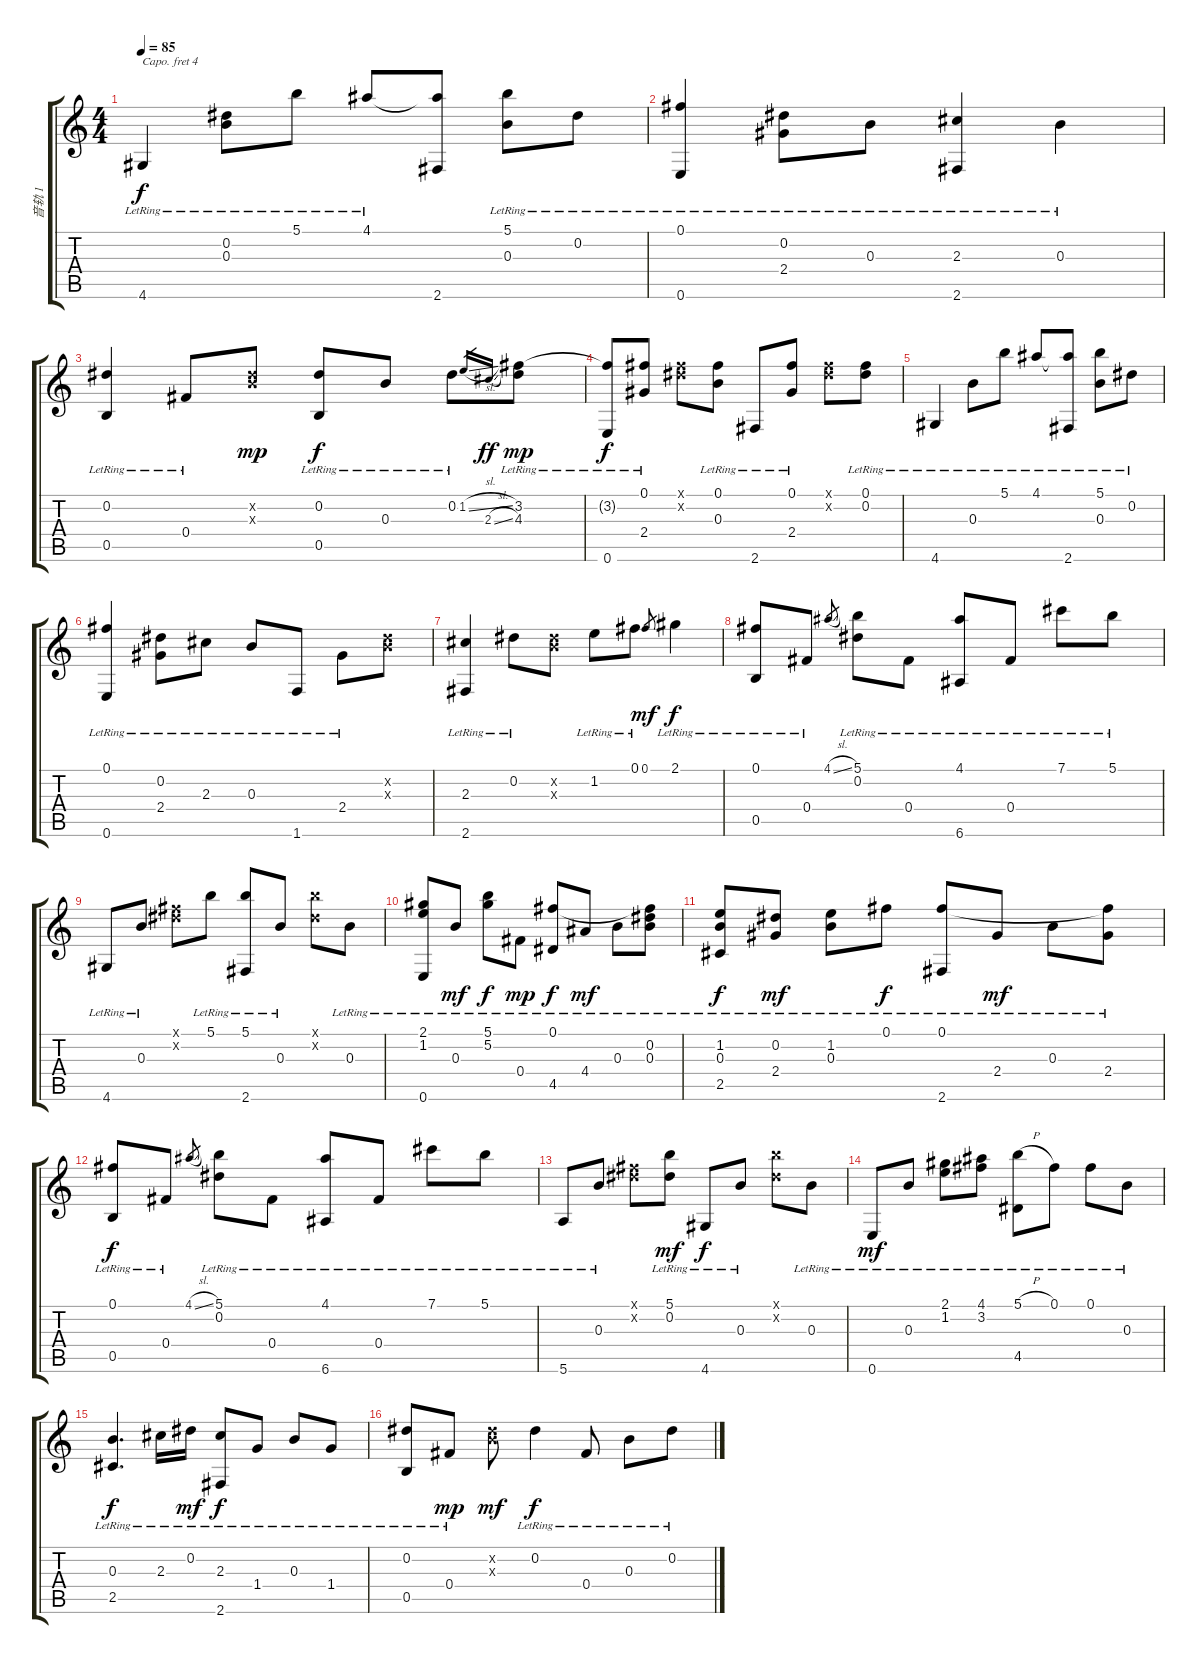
\track ("音轨 1" "音轨 1") {instrument acousticguitarnylon}
\staff {score tabs}
\capo 4
\tuning (D4 B3 G3 D3 G2 C2) {hide}
\ts (4 4)
\tempo 85
\clef g2
\ks c
4.6{lr}.4{dy f} (0.2{lr} 0.3{lr}).8 5.1{lr}.8 4.1{lr}.8 (4.1{t} 2.6).8 (5.1{lr} 0.3{lr}).8 0.2{lr}.8 |
(0.1{lr} 0.6{lr}).4 (0.2{lr} 2.4{lr}).8 0.3{lr}.8 (2.3{lr} 2.6{lr}).4 0.3{lr}.4 |
(0.2{lr} 0.5{lr}).4 0.4{lr}.8 (0.2{x} 0.3{x}).8{dy mp} (0.2{lr} 0.5{lr}).8{dy f} 0.3{lr}.8 0.2{lr}.8 1.2{sl}.16{gr} 2.3{sl}.16{gr dy ff} (3.2{lr} 4.3{lr}).8{dy mp} |
(3.2{t} 0.6{lr}).8{dy f} (0.1{lr} 2.4{lr}).8 (0.1{x} 0.2{x}).8 (0.1{lr} 0.3{lr}).8 2.6{lr}.8 (0.1{lr} 2.4{lr}).8 (0.1{x} 0.2{x}).8 (0.1{lr} 0.2{lr}).8 |
4.6{lr}.4 0.3{lr}.8 5.1{lr}.8 4.1{lr}.8 (4.1{t} 2.6{lr}).8 (5.1{lr} 0.3{lr}).8 0.2{lr}.8 |
(0.1{lr} 0.6{lr}).4 (0.2{lr} 2.4{lr}).8 2.3{lr}.8 0.3{lr}.8 1.6{lr}.8 2.4{lr}.8 (0.2{x} 0.3{x}).8 |
(2.3{lr} 2.6{lr}).4 0.2{lr}.8 (0.2{x} 0.3{x}).8 1.2{lr}.8 0.1{lr}.8 0.1.8{gr dy mf} 2.1{lr}.4{dy f} |
(0.1{lr} 0.5{lr}).8 0.4{lr}.8 4.1{sl}.8{gr} (5.1{lr} 0.2{lr}).8 0.4{lr}.8 (4.1{lr} 6.6{lr}).8 0.4{lr}.8 7.1{lr}.8 5.1{lr}.8 |
4.6{lr}.8 0.3{lr}.8 (0.1{x} 0.2{x}).8 5.1{lr}.8 (5.1{lr} 2.6{lr}).8 0.3{lr}.8 (5.1{x} 0.2{x}).8 0.3{lr}.8 |
(2.1{lr} 1.2{lr} 0.6{lr}).8 0.3{lr}.8{dy mf} (5.1{lr} 5.2{lr}).8{dy f} 0.4{lr}.8{dy mp} (0.1{lr} 4.5{lr}).8{dy f} 4.4{lr}.8{dy mf} 0.3{lr}.8 (0.1{t} 0.2{lr} 0.3{lr}).8 |
(1.2{lr} 0.3{lr} 2.5{lr}).8{dy f} (0.2{lr} 2.4{lr}).8{dy mf} (1.2{lr} 0.3{lr}).8 0.1{lr}.8{dy f} (0.1{lr} 2.6{lr}).8 2.4{lr}.8{dy mf} 0.3{lr}.8 (0.1{t} 2.4{lr}).8 |
(0.1{lr} 0.5{lr}).8{dy f} 0.4{lr}.8 4.1{sl}.8{gr} (5.1{lr} 0.2{lr}).8 0.4{lr}.8 (4.1{lr} 6.6{lr}).8 0.4{lr}.8 7.1{lr}.8 5.1{lr}.8 |
5.6{lr}.8 0.3{lr}.8 (0.1{x} 0.2{x}).8 (5.1{lr} 0.2).8{dy mf} 4.6{lr}.8{dy f} 0.3{lr}.8 (5.1{x} 0.2{x}).8 0.3{lr}.8 |
0.6{lr}.8{dy mf} 0.3{lr}.8 (2.1{lr} 1.2{lr}).8 (4.1{lr} 3.2{lr}).8 (5.1{h lr} 4.5{lr}).8 0.1{lr}.8 0.1{lr}.8 0.3{lr}.8 |
(0.3{lr} 2.5{lr}).4{d dy f} 2.3{lr}.16 0.2{lr}.16{dy mf} (2.3{lr} 2.6{lr}).8{dy f} 1.4{lr}.8 0.3{lr}.8 1.4{lr}.8 |
(0.2{lr} 0.5{lr}).8 0.4{lr}.8{dy mp} (0.2{x} 0.3{x}).8{dy mf} 0.2{lr}.4{dy f} 0.4{lr}.8 0.3{lr}.8 0.2{lr}.8
